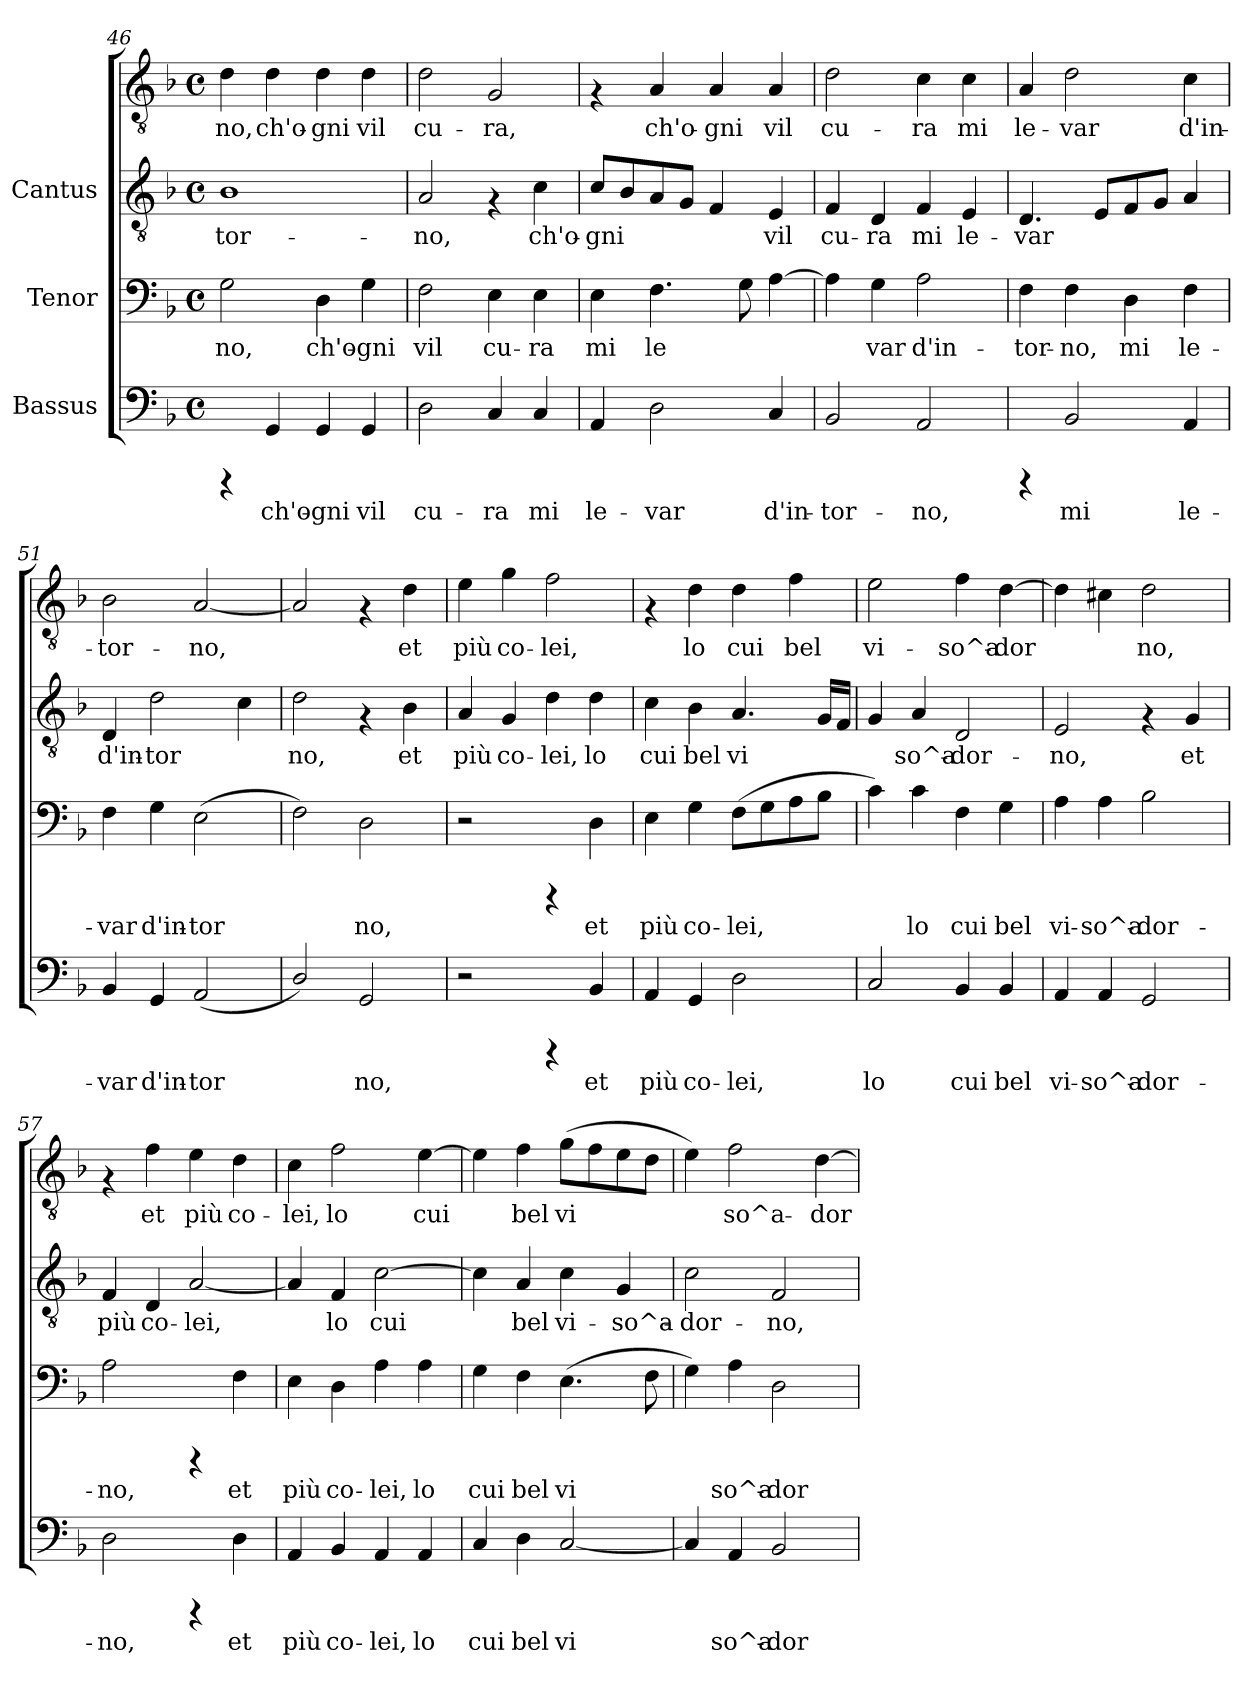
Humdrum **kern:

**kern	**text	**kern	**text	**kern	**text	**kern	**text
*part3	*part3	*part2	*part2	*part1	*part1	*part1	*part1
*staff4	*staff4	*staff3	*staff3	*staff2	*staff2	*staff1	*staff1
*I"Bassus	*	*I"Tenor	*	*I"Cantus	*	*	*
*clefF4	*	*clefF4	*	*clefGv2	*	*clefGv2	*
*k[b-]	*	*k[b-]	*	*k[b-]	*	*k[b-]	*
*F:	*	*F:	*	*F:	*	*F:	*
*M4/4	*	*M4/4	*	*M4/4	*	*M4/4	*
*met(c)	*	*met(c)	*	*met(c)	*	*met(c)	*
=46	=46	=46	=46	=46	=46	=46	=46
!	!	!	!LO:LY:b:cj	!	!LO:LY:b:cj	!	!LO:LY:b:cj
4rCCC	.	2G\	-no,	1B-	tor-	4d\	-no,
!	!LO:LY:b:cj	!	!	!	!	!	!LO:LY:b:cj
4GG/	ch'o-	.	.	.	.	4d\	ch'o-
!	!LO:LY:b:cj	!	!LO:LY:b:cj	!	!	!	!LO:LY:b:cj
4GG/	-gni	4D\	ch'o-	.	.	4d\	-gni
!	!LO:LY:b:cj	!	!LO:LY:b:cj	!	!	!	!LO:LY:b:cj
4GG/	vil	4G\	-gni	.	.	4d\	vil
!!LO:LB:g=z
=47	=47	=47	=47	=47	=47	=47	=47
!	!LO:LY:b:cj	!	!LO:LY:b:cj	!	!LO:LY:b:cj	!	!LO:LY:b:cj
2D\	cu-	2F\	vil	2A/	no,	2d\	-cu-
!	!LO:LY:b:cj	!	!LO:LY:b:cj	!	!	!	!LO:LY:b:cj
4C/	-ra	4E\	cu-	4rF	.	2G/	-ra,
!	!LO:LY:b:cj	!	!LO:LY:b:cj	!	!LO:LY:b:cj	!	!
4C/	mi	4E\	-ra	4c\	ch'o-	.	.
=48	=48	=48	=48	=48	=48	=48	=48
!	!LO:LY:b:cj	!	!LO:LY:b:cj	!	!LO:LY:b:cj	!	!
4AA/	le-	4E\	mi	8c/L	gni	4rF	.
!	!	!	!	!	!LO:LY:b:cj	!	!
.	.	.	.	8B-/	.	.	.
!	!LO:LY:b:cj	!	!LO:LY:b:cj	!	!LO:LY:b:cj	!	!LO:LY:b:cj
2D\	-var	4.F\	le-	8A/	.	4A/	-ch'o-
!	!	!	!	!	!LO:LY:b:cj	!	!
.	.	.	.	8G/J	.	.	.
!	!	!	!	!	!LO:LY:b:cj	!	!LO:LY:b:cj
.	.	.	.	4F/	.	4A/	-gni
!	!	!	!LO:LY:b:cj	!	!	!	!
.	.	8G\	--	.	.	.	.
!	!LO:LY:b:cj	!	!LO:LY:b:cj	!	!LO:LY:b:cj	!	!LO:LY:b:cj
4C/	d'in-	[>4A\	--	4E/	vil	4A/	vil
=49	=49	=49	=49	=49	=49	=49	=49
!	!LO:LY:b:cj	!	!LO:LY:b:cj	!	!LO:LY:b:cj	!	!LO:LY:b:cj
2BB-/	-tor-	4A\]	-	4F/	cu-	2d\	cu-
!	!	!	!LO:LY:b:cj	!	!LO:LY:b:cj	!	!
.	.	4G\	var	4D/	-ra	.	.
!	!LO:LY:b:cj	!	!LO:LY:b:cj	!	!LO:LY:b:cj	!	!LO:LY:b:cj
2AA/	-no,	2A\	d'in-	4F/	mi	4c\	-ra
!	!	!	!	!	!LO:LY:b:cj	!	!LO:LY:b:cj
.	.	.	.	4E/	le-	4c\	mi
=50	=50	=50	=50	=50	=50	=50	=50
!	!	!	!LO:LY:b:cj	!	!LO:LY:b:cj	!	!LO:LY:b:cj
4rCCC	.	4F\	-tor-	4.D/	-var	4A/	-le-
!	!LO:LY:b:cj	!	!LO:LY:b:cj	!	!	!	!LO:LY:b:cj
2BB-/	mi	4F\	-no,	.	.	2d\	-var
!	!	!	!	!	!LO:LY:b:cj	!	!
.	.	.	.	8E/L	.	.	.
!	!	!	!LO:LY:b:cj	!	!LO:LY:b:cj	!	!
.	.	4D\	mi	8F/	.	.	.
!	!	!	!	!	!LO:LY:b:cj	!	!
.	.	.	.	8G/J	.	.	.
!	!LO:LY:b:cj	!	!LO:LY:b:cj	!	!LO:LY:b:cj	!	!LO:LY:b:cj
4AA/	le-	4F\	le-	4A/	.	4c\	d'in-
=51	=51	=51	=51	=51	=51	=51	=51
!	!LO:LY:b:cj	!	!LO:LY:b:cj	!	!LO:LY:b:cj	!	!LO:LY:b:cj
4BB-/	-var	4F\	-var	4D/	d'in-	2B-\	tor-
!	!LO:LY:b:cj	!	!LO:LY:b:cj	!	!LO:LY:b:cj	!	!
4GG/	d'in-	4G\	d'in-	2d\	-tor-	.	.
!	!LO:LY:b:cj	!	!LO:LY:b:cj	!	!	!	!LO:LY:b:cj
(<2AA/	-tor-	(>2E\	-tor-	.	.	[<2A/	-no,
!	!	!	!	!	!LO:LY:b:cj	!	!
.	.	.	.	4c\	--	.	.
!!LO:LB:g=z
=52	=52	=52	=52	=52	=52	=52	=52
!	!LO:LY:b:cj	!	!LO:LY:b:cj	!	!LO:LY:b:cj	!	!LO:LY:b:cj
2D/)	-	2F\)	-	2d\	no,	2A/]	-
!	!LO:LY:b:cj	!	!LO:LY:b:cj	!	!	!	!
2GG/	no,	2D\	no,	4rF	.	4rF	.
!	!	!	!	!	!LO:LY:b:cj	!	!LO:LY:b:cj
.	.	.	.	4B-\	et	4d\	et
=53	=53	=53	=53	=53	=53	=53	=53
!	!	!	!	!	!LO:LY:b:cj	!	!LO:LY:b:cj
2r	.	2r	.	4A/	più	4e\	più
!	!	!	!	!	!LO:LY:b:cj	!	!LO:LY:b:cj
.	.	.	.	4G/	co-	4g\	co-
!	!	!	!	!	!LO:LY:b:cj	!	!LO:LY:b:cj
4rCCC	.	4rCCC	.	4d\	-lei,	2f\	-lei,
!	!LO:LY:b:cj	!	!LO:LY:b:cj	!	!LO:LY:b:cj	!	!
4BB-/	et	4D\	et	4d\	lo	.	.
=54	=54	=54	=54	=54	=54	=54	=54
!	!LO:LY:b:cj	!	!LO:LY:b:cj	!	!LO:LY:b:cj	!	!
4AA/	più	4E\	più	4c\	cui	4rF	.
!	!LO:LY:b:cj	!	!LO:LY:b:cj	!	!LO:LY:b:cj	!	!LO:LY:b:cj
4GG/	co-	4G\	co-	4B-\	bel	4d\	lo
!	!LO:LY:b:cj	!	!LO:LY:b:cj	!	!LO:LY:b:cj	!	!LO:LY:b:cj
2D\	-lei,	(>8F\L	-lei,	4.A/	vi-	4d\	cui
!	!	!	!LO:LY:b:cj	!	!	!	!
.	.	8G\	.	.	.	.	.
!	!	!	!LO:LY:b:cj	!	!	!	!LO:LY:b:cj
.	.	8A\	.	.	.	4f\	bel
!	!	!	!LO:LY:b:cj	!	!LO:LY:b:cj	!	!
.	.	8B-\J	.	16G/L	--	.	.
!	!	!	!	!	!LO:LY:b:cj	!	!
.	.	.	.	16F/J	--	.	.
=55	=55	=55	=55	=55	=55	=55	=55
!	!LO:LY:b:cj	!	!LO:LY:b:cj	!	!LO:LY:b:cj	!	!LO:LY:b:cj
2C/	lo	4c\)	.	4G/	-	2e\	-vi-
!	!	!	!LO:LY:b:cj	!	!LO:LY:b:cj	!	!
.	.	4c\	lo	4A/	so^a-	.	.
!	!LO:LY:b:cj	!	!LO:LY:b:cj	!	!LO:LY:b:cj	!	!LO:LY:b:cj
4BB-/	cui	4F\	cui	2D/	-dor-	4f\	-so^a-
!	!LO:LY:b:cj	!	!LO:LY:b:cj	!	!	!	!LO:LY:b:cj
4BB-/	bel	4G\	bel	.	.	[>4d\	-dor-
=56	=56	=56	=56	=56	=56	=56	=56
!	!LO:LY:b:cj	!	!LO:LY:b:cj	!	!LO:LY:b:cj	!	!LO:LY:b:cj
4AA/	vi-	4A\	vi-	2E/	no,	4d\]	-
!	!LO:LY:b:cj	!	!LO:LY:b:cj	!	!	!	!LO:LY:b:cj
4AA/	-so^a-	4A\	-so^a-	.	.	4c#X\	.
!	!LO:LY:b:cj	!	!LO:LY:b:cj	!	!	!	!LO:LY:b:cj
2GG/	-dor-	2B-\	-dor-	4rF	.	2d\	no,
!	!	!	!	!	!LO:LY:b:cj	!	!
.	.	.	.	4G/	et	.	.
!!LO:PB:g=z
=57	=57	=57	=57	=57	=57	=57	=57
!	!LO:LY:b:cj	!	!LO:LY:b:cj	!	!LO:LY:b:cj	!	!
2D\	-no,	2A\	-no,	4F/	-più	4rF	.
!	!	!	!	!	!LO:LY:b:cj	!	!LO:LY:b:cj
.	.	.	.	4D/	co-	4f\	et
!	!	!	!	!	!LO:LY:b:cj	!	!LO:LY:b:cj
4rCCC	.	4rCCC	.	[<2A/	-lei,	4e\	più
!	!LO:LY:b:cj	!	!LO:LY:b:cj	!	!	!	!LO:LY:b:cj
4D\	et	4F\	et	.	.	4d\	co-
=58	=58	=58	=58	=58	=58	=58	=58
!	!LO:LY:b:cj	!	!LO:LY:b:cj	!	!LO:LY:b:cj	!	!LO:LY:b:cj
4AA/	più	4E\	più	4A/]	.	4c\	lei,
!	!LO:LY:b:cj	!	!LO:LY:b:cj	!	!LO:LY:b:cj	!	!LO:LY:b:cj
4BB-/	co-	4D\	co-	4F/	lo	2f\	lo
!	!LO:LY:b:cj	!	!LO:LY:b:cj	!	!LO:LY:b:cj	!	!
4AA/	-lei,	4A\	-lei,	[>2c\	cui	.	.
!	!LO:LY:b:cj	!	!LO:LY:b:cj	!	!	!	!LO:LY:b:cj
4AA/	lo	4A\	lo	.	.	[>4e\	cui
=59	=59	=59	=59	=59	=59	=59	=59
!	!LO:LY:b:cj	!	!LO:LY:b:cj	!	!LO:LY:b:cj	!	!LO:LY:b:cj
4C/	cui	4G\	cui	4c\]	-	4e\]	.
!	!LO:LY:b:cj	!	!LO:LY:b:cj	!	!LO:LY:b:cj	!	!LO:LY:b:cj
4D\	bel	4F\	bel	4A/	bel	4f\	bel
!	!LO:LY:b:cj	!	!LO:LY:b:cj	!	!LO:LY:b:cj	!	!LO:LY:b:cj
[<2C/	vi-	(>4.E\	vi-	4c\	vi-	(>8g\L	vi-
!	!	!	!	!	!	!	!LO:LY:b:cj
.	.	.	.	.	.	8f\	--
!	!	!	!	!	!LO:LY:b:cj	!	!LO:LY:b:cj
.	.	.	.	4G/	-so^a-	8e\	--
!	!	!	!LO:LY:b:cj	!	!	!	!LO:LY:b:cj
.	.	8F\	--	.	.	8d\J	--
=60	=60	=60	=60	=60	=60	=60	=60
!	!LO:LY:b:cj	!	!LO:LY:b:cj	!	!LO:LY:b:cj	!	!LO:LY:b:cj
4C/]	-	4G\)	-	2c\	-dor-	4e\)	-
!	!LO:LY:b:cj	!	!LO:LY:b:cj	!	!	!	!LO:LY:b:cj
4AA/	so^a-	4A\	so^a-	.	.	2f\	so^a-
!	!LO:LY:b:cj	!	!LO:LY:b:cj	!	!LO:LY:b:cj	!	!
2BB-/	-dor-	2D\	-dor-	2F/	-no,	.	.
!	!	!	!	!	!	!	!LO:LY:b:cj
.	.	.	.	.	.	[>4d\	-dor-
=	=	=	=	=	=	=	=
*-	*-	*-	*-	*-	*-	*-	*-
